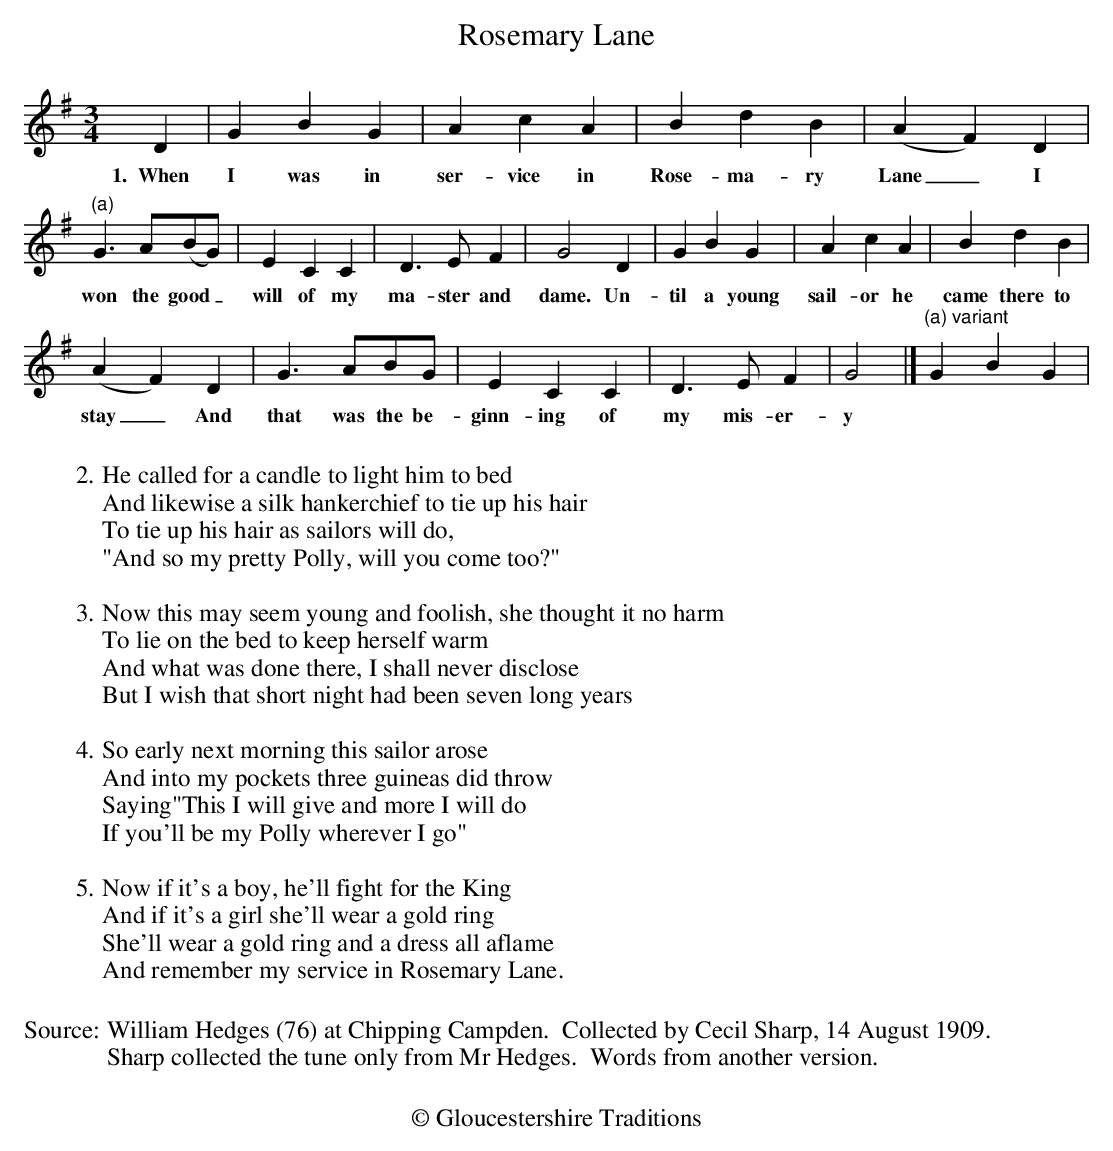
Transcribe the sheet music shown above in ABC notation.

X:1
T:Rosemary Lane
L:1/4
M:3/4
K:G
D | G B G | A c A | B d B | (A F) D |
w:1.~~When I was in ser-vice in Rose-ma-ry Lane_ I
$"^(a)" G3/2 A/(B/G/) | E C C | D3/2 E/ F | G2 D|
w:won the good_ will of my ma-ster and dame. Un-
G B G | A c A | B d B |
w:til a young sail-or he came there to
$ (A F) D |G3/2 A/B/G/ | E C C | D3/2 E/ F | G2|]
w:stay_ And that was the be-ginn-ing of my mis-er-y
"^(a) variant" G B G |
W:
W:2.He called for a candle to light him to bed
W:And likewise a silk hankerchief to tie up his hair
W:To tie up his hair as sailors will do,
W:"And so my pretty Polly, will you come too?"
W:
W:3.Now this may seem young and foolish, she thought it no harm
W:To lie on the bed to keep herself warm
W:And what was done there, I shall never disclose
W:But I wish that short night had been seven long years
W:
W:4.So early next morning this sailor arose
W:And into my pockets three guineas did throw
W:Saying"This I will give and more I will do
W:If you'll be my Polly wherever I go"
W:
W:5.Now if it's a boy, he'll fight for the King
W:And if it's a girl she'll wear a gold ring
W:She'll wear a gold ring and a dress all aflame
W:And remember my service in Rosemary Lane.
W:
